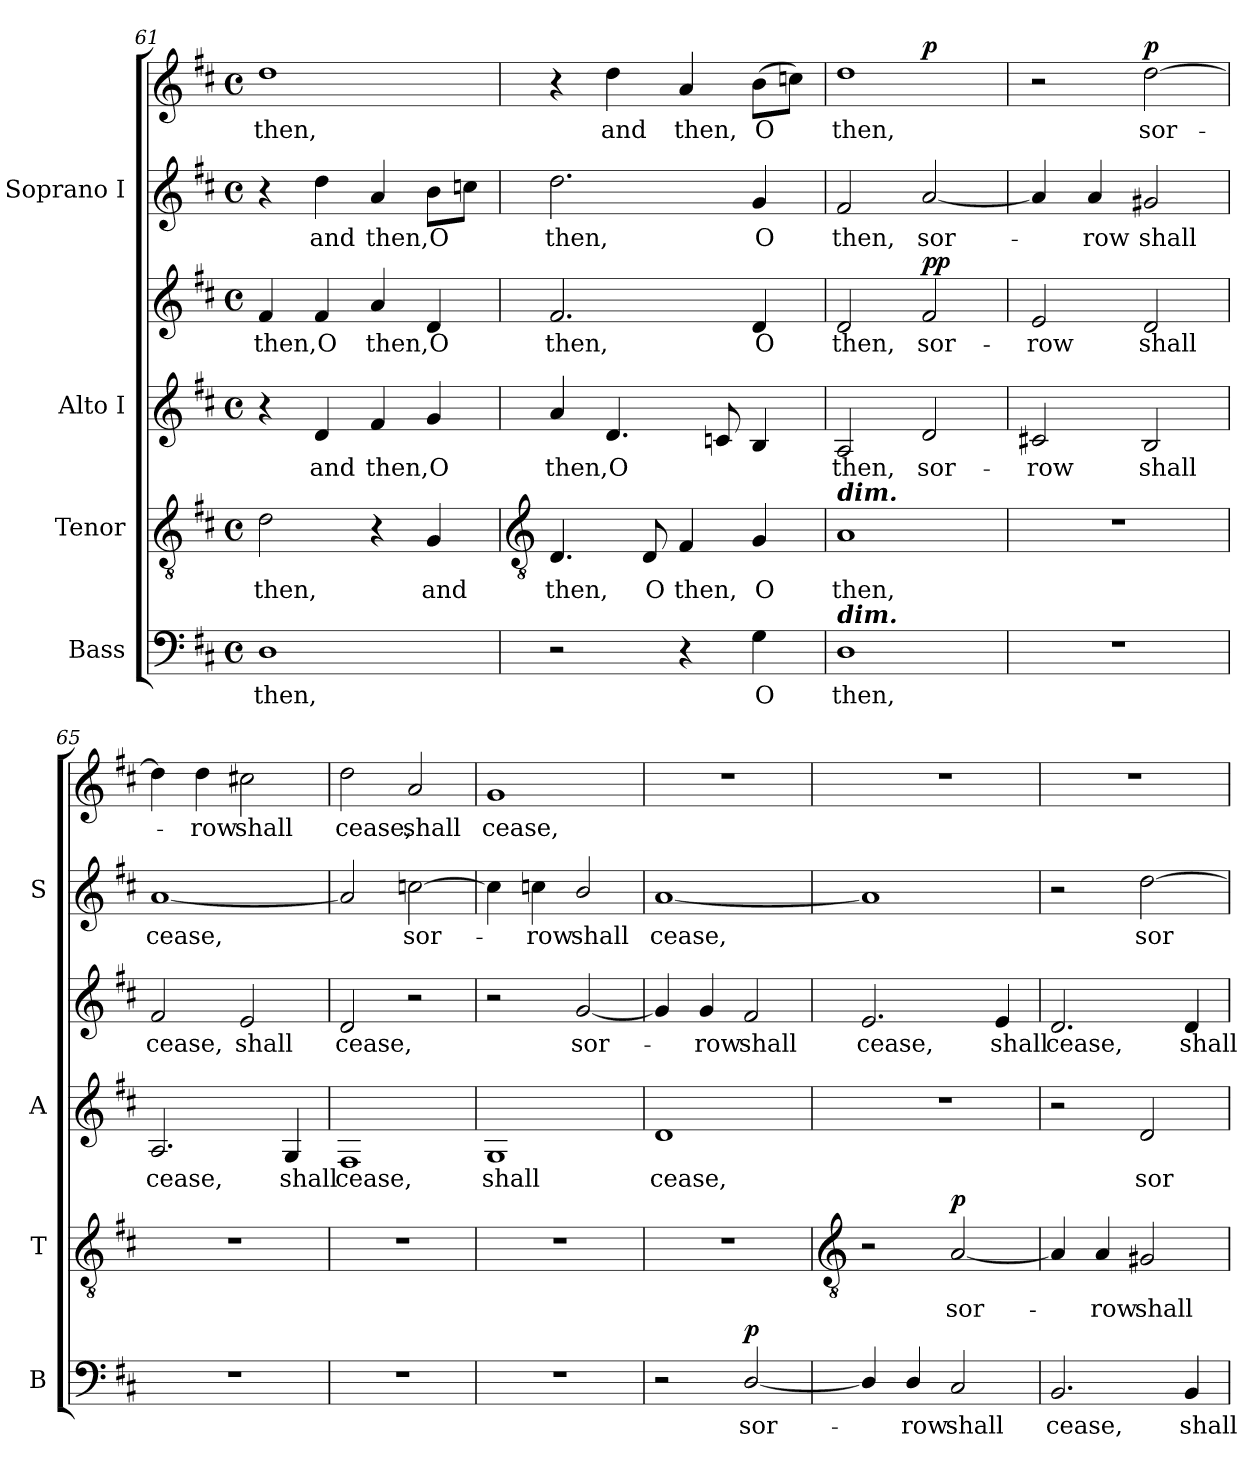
**kern	**text	**dynam	**kern	**text	**dynam	**kern	**text	**kern	**text	**dynam	**kern	**text	**kern	**text	**dynam
*part4	*part4	*part4	*part3	*part3	*part3	*part2	*part2	*part2	*part2	*part2	*part1	*part1	*part1	*part1	*part1
*staff6	*staff6	*staff6	*staff5	*staff5	*staff5	*staff4	*staff4	*staff3	*staff3	*staff3/4	*staff2	*staff2	*staff1	*staff1	*staff1/2
*I"Bass	*	*	*I"Tenor	*	*	*I"Alto I	*	*	*	*	*I"Soprano I	*	*	*	*
*I'B	*	*	*I'T	*	*	*I'A	*	*	*	*	*I'S	*	*	*	*
*clefF4	*	*	*clefGv2	*	*	*clefG2	*	*clefG2	*	*	*clefG2	*	*clefG2	*	*
*k[f#c#]	*	*	*k[f#c#]	*	*	*k[f#c#]	*	*k[f#c#]	*	*	*k[f#c#]	*	*k[f#c#]	*	*
*D:	*	*	*D:	*	*	*D:	*	*D:	*	*	*D:	*	*D:	*	*
*M4/4	*	*	*M4/4	*	*	*M4/4	*	*M4/4	*	*	*M4/4	*	*M4/4	*	*
*met(c)	*	*	*met(c)	*	*	*met(c)	*	*met(c)	*	*	*met(c)	*	*met(c)	*	*
=61	=61	=61	=61	=61	=61	=61	=61	=61	=61	=61	=61	=61	=61	=61	=61
!	!LO:LY:b	!	!	!LO:LY:b	!	!	!	!	!LO:LY:b	!	!	!	!	!LO:LY:b	!
1D	then,	.	2d	then,	.	4r	.	4f#	then,	.	4r	.	1dd	then,	.
!	!	!	!	!	!	!	!LO:LY:b	!	!LO:LY:b	!	!	!LO:LY:b	!	!	!
.	.	.	.	.	.	4d	and	4f#	O	.	4dd	and	.	.	.
!	!	!	!	!	!	!	!LO:LY:b	!	!LO:LY:b	!	!	!LO:LY:b	!	!	!
.	.	.	4r	.	.	4f#	then,	4a	then,	.	4a	then,	.	.	.
!	!	!	!	!LO:LY:b	!	!	!LO:LY:b	!	!LO:LY:b	!	!	!LO:LY:b	!	!	!
.	.	.	4G	and	.	4g	O	4d	O	.	8bL	O	.	.	.
.	.	.	.	.	.	.	.	.	.	.	8ccnJ	.	.	.	.
!!LO:LB:g=z
=62	=62	=62	=62	=62	=62	=62	=62	=62	=62	=62	=62	=62	=62	=62	=62
*	*	*	*clefGv2	*	*	*	*	*	*	*	*	*	*	*	*
!	!	!	!	!LO:LY:b	!	!	!LO:LY:b	!	!LO:LY:b	!	!	!LO:LY:b	!	!	!
2r	.	.	4.D	then,	.	4a	then,	2.f#	then,	.	2.dd	then,	4r	.	.
!	!	!	!	!	!	!	!LO:LY:b	!	!	!	!	!	!	!LO:LY:b	!
.	.	.	.	.	.	4.d	O	.	.	.	.	.	4dd	and	.
!	!	!	!	!LO:LY:b	!	!	!	!	!	!	!	!	!	!	!
.	.	.	8D	O	.	.	.	.	.	.	.	.	.	.	.
!	!	!	!	!LO:LY:b	!	!	!	!	!	!	!	!	!	!LO:LY:b	!
4r	.	.	4F#	then,	.	.	.	.	.	.	.	.	4a	then,	.
.	.	.	.	.	.	8cn	.	.	.	.	.	.	.	.	.
!	!LO:LY:b	!	!	!LO:LY:b	!	!	!	!	!LO:LY:b	!	!	!LO:LY:b	!	!LO:LY:b	!
4G	O	.	4G	O	.	4B	.	4d	O	.	4g	O	(>8bL	O	.
.	.	.	.	.	.	.	.	.	.	.	.	.	8ccnJ)	.	.
=63	=63	=63	=63	=63	=63	=63	=63	=63	=63	=63	=63	=63	=63	=63	=63
!	!	!	!LO:TX:a:Bi:t=dim.	!	!	!	!	!	!	!	!	!	!	!	!
!LO:TX:a:Bi:t=dim.	!	!	!	!	!	!	!	!	!	!	!	!	!	!	!
!	!LO:LY:b	!	!	!LO:LY:b	!	!	!LO:LY:b	!	!LO:LY:b	!	!	!LO:LY:b	!	!LO:LY:b	!
1D	then,	.	1A	then,	.	2A	-then,	2d	then,	.	2f#	then,	1dd	then,	.
!	!	!	!	!	!	!	!LO:LY:b	!	!LO:LY:b	!LO:DY:b=2	!	!LO:LY:b	!	!	!
!	!	!	!	!	!	!	!	!	!	!LO:DY:n=1:b	!	!	!	!	!LO:DY:b=2
.	.	.	.	.	.	2d	sor-	2f#	sor-	p p	[2a	sor-	.	.	p
=64	=64	=64	=64	=64	=64	=64	=64	=64	=64	=64	=64	=64	=64	=64	=64
!	!	!	!	!	!	!	!LO:LY:b	!	!LO:LY:b	!	!	!	!	!	!
1r	.	.	1r	.	.	2c#X	row	2e	-row	.	4a]	.	2r	.	.
!	!	!	!	!	!	!	!	!	!	!	!	!LO:LY:b	!	!	!
.	.	.	.	.	.	.	.	.	.	.	4a	row	.	.	.
!	!	!	!	!	!	!	!LO:LY:b	!	!LO:LY:b	!	!	!LO:LY:b	!	!LO:LY:b	!LO:DY:b
.	.	.	.	.	.	2B	shall	2d	shall	.	2g#X	shall	[2dd	sor-	p
=65	=65	=65	=65	=65	=65	=65	=65	=65	=65	=65	=65	=65	=65	=65	=65
!	!	!	!	!	!	!	!LO:LY:b	!	!LO:LY:b	!	!	!LO:LY:b	!	!	!
1r	.	.	1r	.	.	2.A	cease,	2f#	cease,	.	[1a	cease,	4dd]	.	.
!	!	!	!	!	!	!	!	!	!	!	!	!	!	!LO:LY:b	!
.	.	.	.	.	.	.	.	.	.	.	.	.	4dd	row	.
!	!	!	!	!	!	!	!	!	!LO:LY:b	!	!	!	!	!LO:LY:b	!
.	.	.	.	.	.	.	.	2e	shall	.	.	.	2cc#X	shall	.
!	!	!	!	!	!	!	!LO:LY:b	!	!	!	!	!	!	!	!
.	.	.	.	.	.	4G	shall	.	.	.	.	.	.	.	.
=66	=66	=66	=66	=66	=66	=66	=66	=66	=66	=66	=66	=66	=66	=66	=66
!	!	!	!	!	!	!	!LO:LY:b	!	!LO:LY:b	!	!	!	!	!LO:LY:b	!
1r	.	.	1r	.	.	1F#	cease,	2d	cease,	.	2a]	.	2dd	cease,	.
!	!	!	!	!	!	!	!	!	!	!	!	!LO:LY:b	!	!LO:LY:b	!
.	.	.	.	.	.	.	.	2r	.	.	[2ccn	sor-	2a	shall	.
=67	=67	=67	=67	=67	=67	=67	=67	=67	=67	=67	=67	=67	=67	=67	=67
!	!	!	!	!	!	!	!LO:LY:b	!	!	!	!	!	!	!LO:LY:b	!
1r	.	.	1r	.	.	1G	shall	2r	.	.	4cc]	.	1g	cease,	.
!	!	!	!	!	!	!	!	!	!	!	!	!LO:LY:b	!	!	!
.	.	.	.	.	.	.	.	.	.	.	4cc	row	.	.	.
!	!	!	!	!	!	!	!	!	!LO:LY:b	!	!	!LO:LY:b	!	!	!
.	.	.	.	.	.	.	.	[2g	sor-	.	2b/	shall	.	.	.
=68	=68	=68	=68	=68	=68	=68	=68	=68	=68	=68	=68	=68	=68	=68	=68
!	!	!	!	!	!	!	!LO:LY:b	!	!	!	!	!LO:LY:b	!	!	!
2r	.	.	1r	.	.	1d	cease,	4g]	.	.	[1a	cease,	1r	.	.
!	!	!	!	!	!	!	!	!	!LO:LY:b	!	!	!	!	!	!
.	.	.	.	.	.	.	.	4g	row	.	.	.	.	.	.
!	!LO:LY:b	!LO:DY:b	!	!	!	!	!	!	!LO:LY:b	!	!	!	!	!	!
[2D/	sor-	p	.	.	.	.	.	2f#	shall	.	.	.	.	.	.
!!LO:LB:g=z
=69	=69	=69	=69	=69	=69	=69	=69	=69	=69	=69	=69	=69	=69	=69	=69
*	*	*	*clefGv2	*	*	*	*	*	*	*	*	*	*	*	*
!	!	!	!	!	!	!	!	!	!LO:LY:b	!	!	!	!	!	!
4D/]	.	.	2r	.	.	1r	.	2.e	cease,	.	1a]	.	1r	.	.
!	!LO:LY:b	!	!	!	!	!	!	!	!	!	!	!	!	!	!
4D/	row	.	.	.	.	.	.	.	.	.	.	.	.	.	.
!	!LO:LY:b	!	!	!LO:LY:b	!LO:DY:b	!	!	!	!	!	!	!	!	!	!
2C#	shall	.	[2A	sor-	p	.	.	.	.	.	.	.	.	.	.
!	!	!	!	!	!	!	!	!	!LO:LY:b	!	!	!	!	!	!
.	.	.	.	.	.	.	.	4e	shall	.	.	.	.	.	.
=70	=70	=70	=70	=70	=70	=70	=70	=70	=70	=70	=70	=70	=70	=70	=70
!	!LO:LY:b	!	!	!	!	!	!	!	!LO:LY:b	!	!	!	!	!	!
2.BB	cease,	.	4A]	.	.	2r	.	2.d	cease,	.	2r	.	1r	.	.
!	!	!	!	!LO:LY:b	!	!	!	!	!	!	!	!	!	!	!
.	.	.	4A	row	.	.	.	.	.	.	.	.	.	.	.
!	!	!	!	!LO:LY:b	!	!	!LO:LY:b	!	!	!	!	!LO:LY:b	!	!	!
.	.	.	2G#X	shall	.	2d	sor-	.	.	.	[2dd	sor-	.	.	.
!	!LO:LY:b	!	!	!	!	!	!	!	!LO:LY:b	!	!	!	!	!	!
4BB	shall	.	.	.	.	.	.	4d	shall	.	.	.	.	.	.
=	=	=	=	=	=	=	=	=	=	=	=	=	=	=	=
*-	*-	*-	*-	*-	*-	*-	*-	*-	*-	*-	*-	*-	*-	*-	*-
